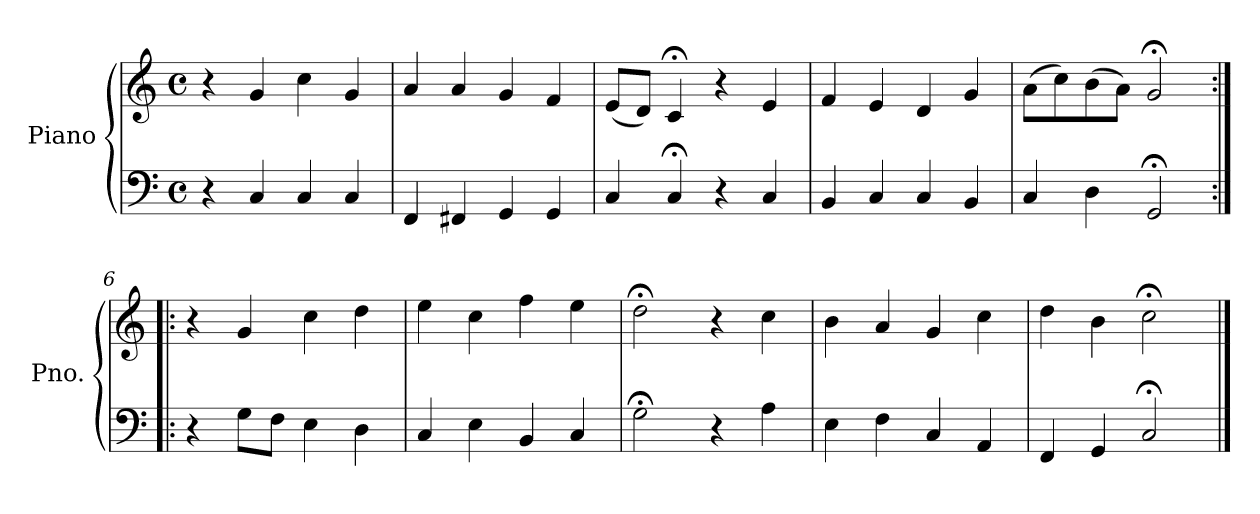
**kern	**kern
*part1	*part1
*staff2	*staff1
*I"Piano	*
*I'Pno.	*
*clefF4	*clefG2
*k[]	*k[]
*M4/4	*M4/4
*met(c)	*met(c)
=1	=1
4r	4r
4C/	4g/
4C/	4cc\
4C/	4g/
=2	=2
4FF/	4a/
4FF#X/	4a/
4GG/	4g/
4GG/	4f/
=3	=3
4C/	(8e/L
.	8d/J)
4C;</	4c;</
4r	4r
4C/	4e/
=4	=4
4BB/	4f/
4C/	4e/
4C/	4d/
4BB/	4g/
=5	=5
4C/	(8a\L
.	8cc\)
4D\	(8b\
.	8a\J)
2GG;</	2g;</
=6:|!|:	=6:|!|:
4r	4r
8G\L	4g/
8F\J	.
4E\	4cc\
4D\	4dd\
=7	=7
4C/	4ee\
4E\	4cc\
4BB/	4ff\
4C/	4ee\
!!LO:LB:g=z
=8	=8
2G;<\	2dd;<\
4r	4r
4A\	4cc\
=9	=9
4E\	4b\
4F\	4a/
4C/	4g/
4AA/	4cc\
=10	=10
4FF/	4dd\
4GG/	4b\
2C;</	2cc;<\
==	==
*-	*-
